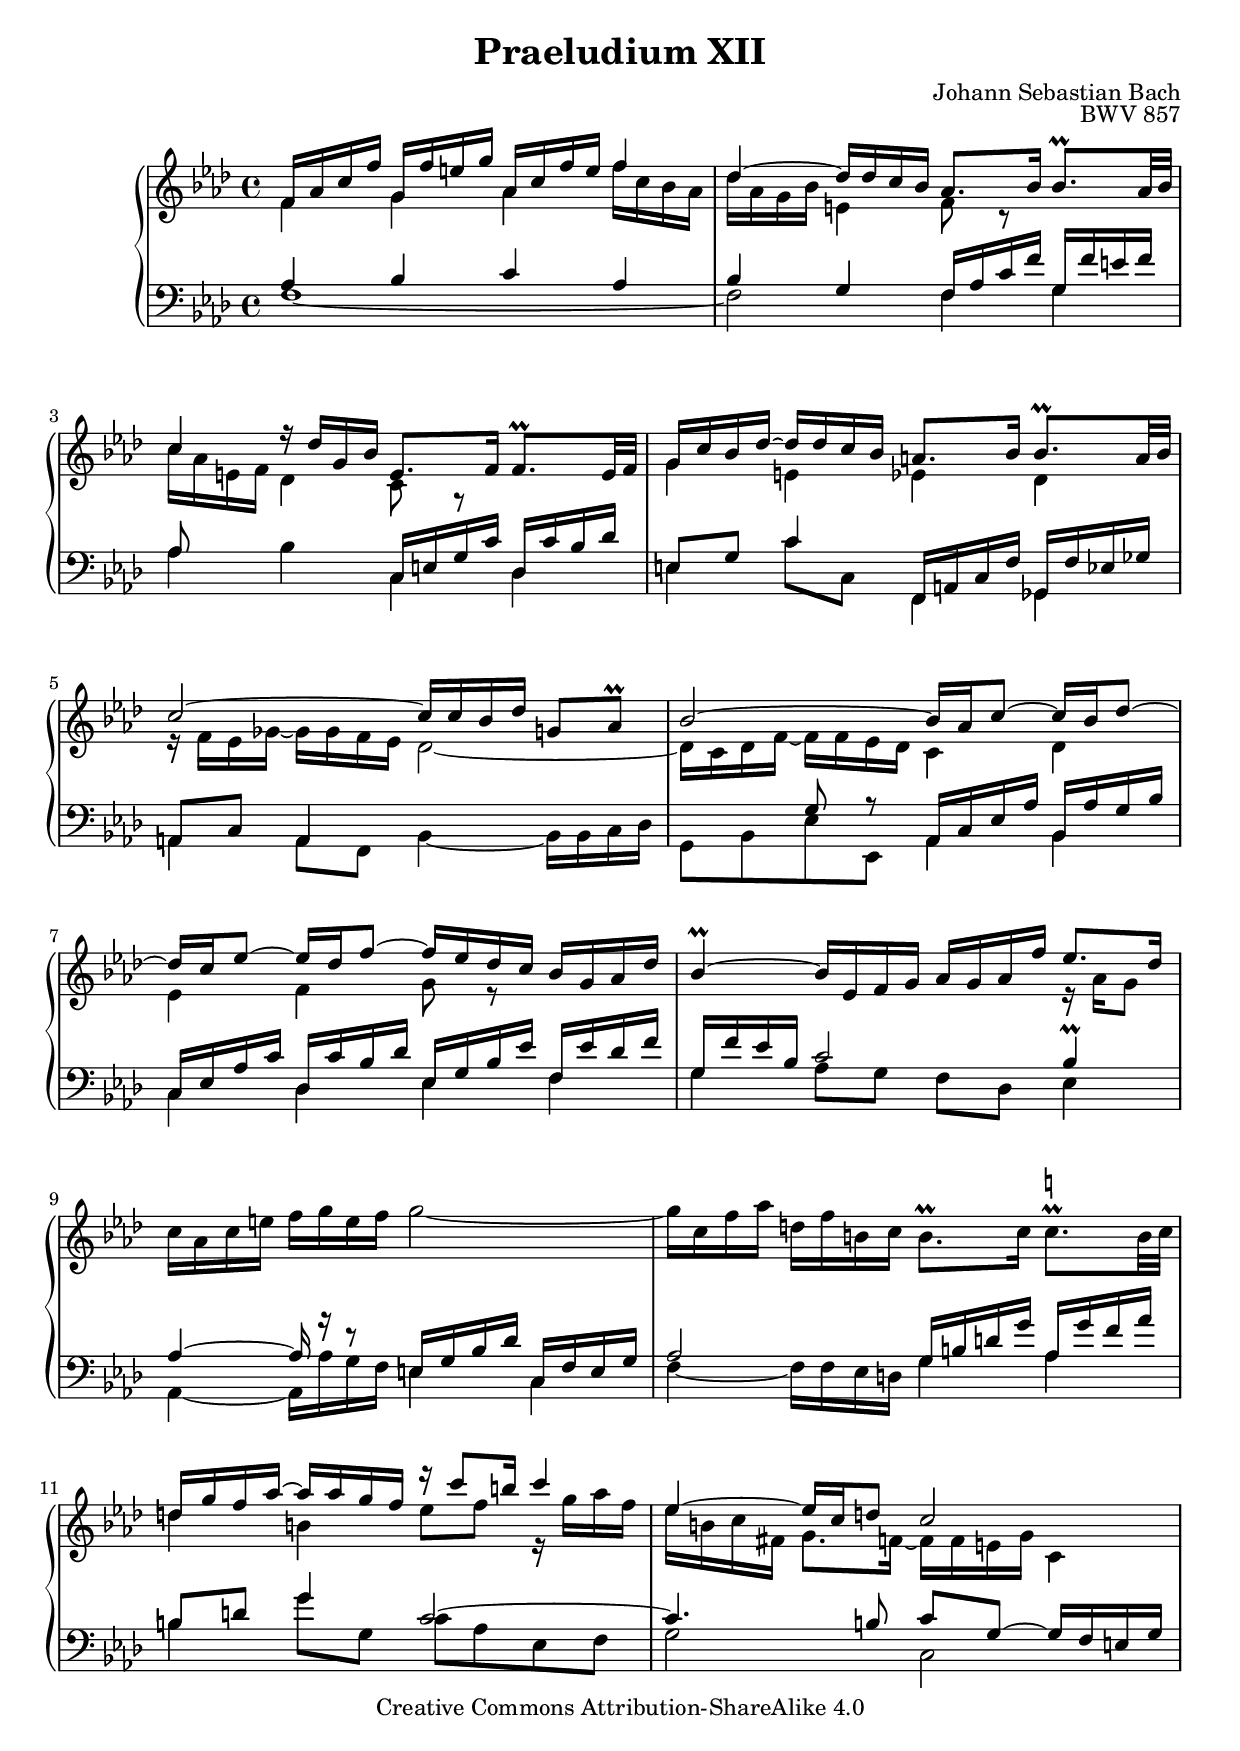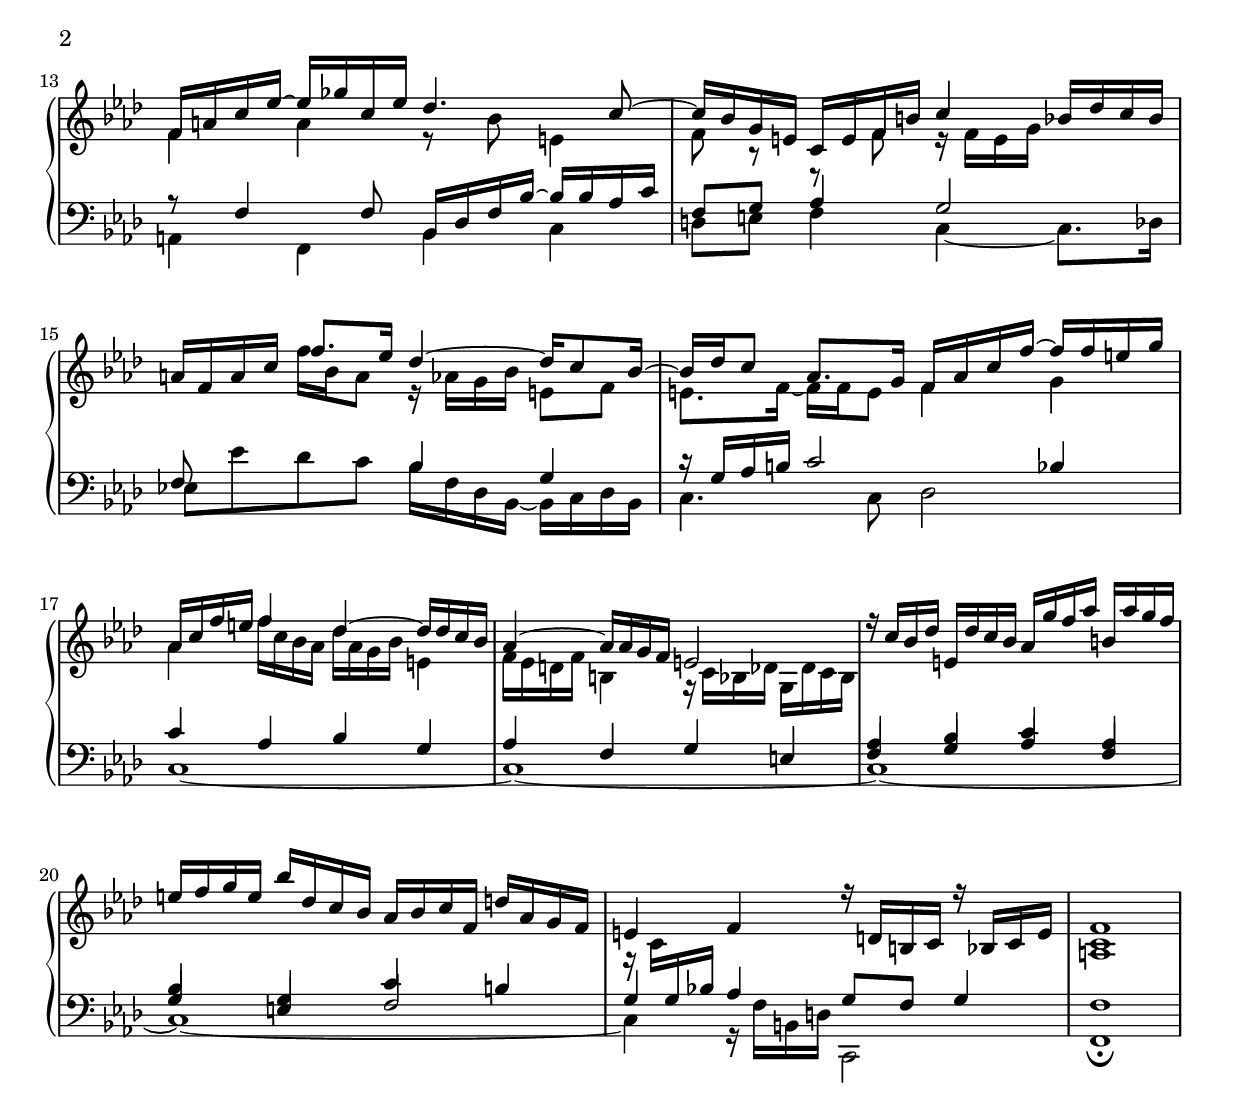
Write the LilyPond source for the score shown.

\version "2.18.2"

\header {
  title = "Praeludium XII"
  composer = "Johann Sebastian Bach"
  opus = "BWV 857"
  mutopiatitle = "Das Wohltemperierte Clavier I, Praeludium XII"
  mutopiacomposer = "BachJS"
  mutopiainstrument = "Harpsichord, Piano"
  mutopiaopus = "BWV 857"
  date = "1722"
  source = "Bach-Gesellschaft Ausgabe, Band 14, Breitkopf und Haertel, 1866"
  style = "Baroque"
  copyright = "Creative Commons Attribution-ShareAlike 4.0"
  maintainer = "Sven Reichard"
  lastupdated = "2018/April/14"
  version = "2.18.2"
}

\include "articulate.ly"

global = {  
 \key f \minor
 \time 4/4
}

soprano = \new Voice  \relative f'
{ \voiceOne
  |
  f16 as c f  g, f' e g  as, c f e f4 |
  des4 ~ des16 des c bes  as8. bes16  bes8.\prall as32 bes |

  c4 r16 des g, bes e,8. f16  f8.\prall e32 f |
  g16 c bes des ~ des des c bes a8. bes16  bes8.\prall a32 bes |

  c2 ~ c16 c bes des g,8 as\prall |
  bes2 ~ bes16 as c8 ~ c16 bes des8 ~ |

  des16 c es8 ~ es16 des f8 ~ f16 es des c bes g as des |
  bes4\prall ~ bes16 es, f g as g as f' es8. des16 |
  s1 |

  s1 |
  d16  g f as ~ as as g f r c'8 b16 c4 |

%%%%%%

  es,4 ~ es16 c d8 c2 |
  f,16 a c es ~ es ges c, es des4. c8~ |

  c16 bes g e c e f b c4  bes16 des c bes |
  a f a c f8. es16 des4 ~ des16 c8 bes16 ~ |

  bes des c8 as8. g16 f as c f ~ f f e g |
  as, c f e f4 des ~ des16 des c bes |

  as4 ~ as16 as g f e2 |
  r16 c' bes des e, des' c bes as g' f as b, as' g f |

  e f g e bes' des, c bes as bes c f, d' as g f |
  e4 f4 r16 d b c r bes c e |
  f1
  
}

alto = \new Voice \relative f'
{ \voiceTwo
  |
  f4 g as f'16 c bes as |
  des as g bes e,4 f8 r s4 |

  c'16 as e f des4 c8 r s4 |
  g'4 e es des |

  r16 f es ges ~ ges ges f es des2 ~ |
  des16 c des f ~ f f es des c4 des |

  es f g8 r s4 |
  s2 s4 r16 as g8 |
  c16 as c e f g e f g2 ~ |

  g16 c, f as d, f b, c b8. ^\prall c16 c8.^\prall^\markup{\natural} b32 c |
  d4 b es8 f r16 g as f |
  %%%%%

  es b c fis, g8. f16 ~ f f e g c,4 |

  f a r8 bes e,4 |
  % 14
  f8 r r f r16 f e g s4 |
  s4 f'16 bes, a8 r16 as g bes e,8 f |

  e8. f16 ~ f f e8 f4 g |
  as f'16 c bes as des as g bes e,4 |

  f16 es d f b,4 r16 c bes des g, des' c bes |
  \voiceOne
  \change Staff = "down"
  as4 bes c as |
  bes g c b|
  \change Staff = "up"
  \voiceTwo
  r16 c
  \change Staff = "down"
  \voiceOne
  g bes! as4 g8 f g4 |
  \change Staff = "up"
  \voiceTwo
  << c1 \\ a >> 
}


tenor = \new Voice \relative f
{ \voiceOne
  \change Staff = "down"
  as4 bes c as |
  bes g f16 as c f g, f' e f|

  as,8 s s4 c,16 e g c des, c' bes des |
  e,8 g c4 f,,16 a c f ges, f' es ges |

  a,8 c a4 s2 |
  s4 g'8 r as,16 c es as bes, as' g bes |

  c, es as c  des, c' bes des  es, g bes es  f, es' des f |
  g, f' es bes c2 bes4\prall |
  as4 ~ as16 r r8 e16 g bes des c, f e g |

  as2 g16 b d g as, g' f as |
  b,8 d g4 c,2 ~ |
  
  c4. b8 c g ~ g16 f e g |
  r8 f4 f8  bes,16 des f bes ~ bes bes as c |

  f,8 g as4 g2 |
  f8 s s4 bes4 g |

  r16 g as b c2 bes4 |
  c as bes g |

  as f g e |
  f g as f |
  g e f2  |
  
  g4 s s2 |
  f1
  }

bass = \new Voice \relative f {
  \voiceTwo
  \change Staff = "down"
  f1 ~ |
  f2 f4 g |
  
  as bes c, des |
  e c'8 c, f,4 ges|

  a a8 f bes4 ~ bes16 bes c des|
  g,8 bes es es, as4  bes |

  c des es f |
  g as8 g f des es4 |
  as,4 ~ as16 as' g f e4 c |

  f4 ~ f16 f es d g4 as  |
  b4 g'8 g, c as es f |

  g2 c, |
  a4 f bes c |

  d8 e f4 c ~ c8. des16 |
  es!8 es' des c bes16 f des bes ~ bes c des bes |

  c4. c8 des2 |
  c1 ~  |c ~  |c~ | c~  |
  c4 r16 f b, d c,2 |
  f1\fermata
  }


\score {
  \articulate
    \new Staff \with {midiInstrument = #"harpsichord"}
    << \global \clef treble
       \alto
       \soprano 
       \tenor 
       \bass
  >>
  
  \midi { \tempo 4=54 }

}
\score {
  \new PianoStaff << 
    \new Staff="up"
    << \global \clef treble
       \soprano 
       \alto
       \tenor 
       \bass
     >>
    \new Staff="down"
    << \global \clef bass
       s1
     >>
  >>
  \layout { }
  

}